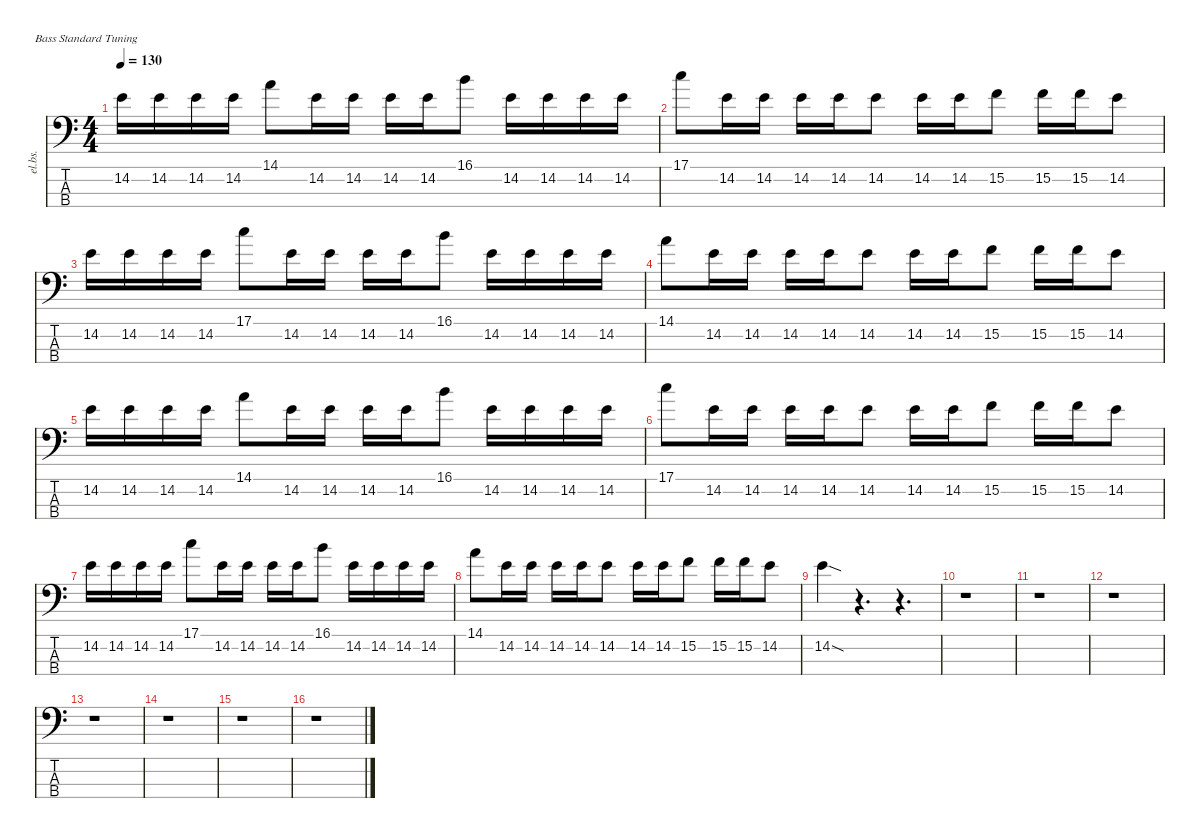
\defaultSystemsLayout 4
\hideDynamics
\bracketExtendMode nobrackets
\otherSystemsTrackNameOrientation horizontal
\track ("Lead Cliff I" "el.bs.") {instrument electricbassfinger}
\staff {score tabs}
\tuning (G2 D2 A1 E1)
\ts (4 4)
\tempo 130
\clef f4
\ks c
14.2.16{dy f instrument overdrivenguitar beam Down} 14.2.16{beam Down} 14.2.16{beam Down} 14.2.16{beam Down} 14.1.8{beam Down} 14.2.16{beam Down} 14.2.16{beam Down} 14.2.16{beam Down} 14.2.16{beam Down} 16.1.8{beam Down} 14.2.16{beam Down} 14.2.16{beam Down} 14.2.16{beam Down} 14.2.16{beam Down} |
17.1.8{instrument overdrivenguitar beam Down} 14.2.16{beam Down} 14.2.16{beam Down} 14.2.16{beam Down} 14.2.16{beam Down} 14.2.8{beam Down} 14.2.16{beam Down} 14.2.16{beam Down} 15.2.8{beam Down} 15.2.16{beam Down} 15.2.16{beam Down} 14.2.8{beam Down} |
14.2.16{instrument overdrivenguitar beam Down} 14.2.16{beam Down} 14.2.16{beam Down} 14.2.16{beam Down} 17.1.8{beam Down} 14.2.16{beam Down} 14.2.16{beam Down} 14.2.16{beam Down} 14.2.16{beam Down} 16.1.8{beam Down} 14.2.16{beam Down} 14.2.16{beam Down} 14.2.16{beam Down} 14.2.16{beam Down} |
14.1.8{instrument overdrivenguitar beam Down} 14.2.16{beam Down} 14.2.16{beam Down} 14.2.16{beam Down} 14.2.16{beam Down} 14.2.8{beam Down} 14.2.16{beam Down} 14.2.16{beam Down} 15.2.8{beam Down} 15.2.16{beam Down} 15.2.16{beam Down} 14.2.8{beam Down} |
14.2.16{instrument overdrivenguitar beam Down} 14.2.16{beam Down} 14.2.16{beam Down} 14.2.16{beam Down} 14.1.8{beam Down} 14.2.16{beam Down} 14.2.16{beam Down} 14.2.16{beam Down} 14.2.16{beam Down} 16.1.8{beam Down} 14.2.16{beam Down} 14.2.16{beam Down} 14.2.16{beam Down} 14.2.16{beam Down} |
17.1.8{instrument overdrivenguitar beam Down} 14.2.16{beam Down} 14.2.16{beam Down} 14.2.16{beam Down} 14.2.16{beam Down} 14.2.8{beam Down} 14.2.16{beam Down} 14.2.16{beam Down} 15.2.8{beam Down} 15.2.16{beam Down} 15.2.16{beam Down} 14.2.8{beam Down} |
14.2.16{instrument overdrivenguitar beam Down} 14.2.16{beam Down} 14.2.16{beam Down} 14.2.16{beam Down} 17.1.8{beam Down} 14.2.16{beam Down} 14.2.16{beam Down} 14.2.16{beam Down} 14.2.16{beam Down} 16.1.8{beam Down} 14.2.16{beam Down} 14.2.16{beam Down} 14.2.16{beam Down} 14.2.16{beam Down} |
14.1.8{instrument overdrivenguitar beam Down} 14.2.16{beam Down} 14.2.16{beam Down} 14.2.16{beam Down} 14.2.16{beam Down} 14.2.8{beam Down} 14.2.16{beam Down} 14.2.16{beam Down} 15.2.8{beam Down} 15.2.16{beam Down} 15.2.16{beam Down} 14.2.8{beam Down} |
14.2{sod}.4{beam Down} r.4{d beam Down} r.4{d beam Down} |
r.1{beam Down} |
r.1{beam Down} |
r.1{beam Down} |
r.1{beam Down} |
r.1{beam Down} |
r.1{beam Down} |
r.1{beam Down}
